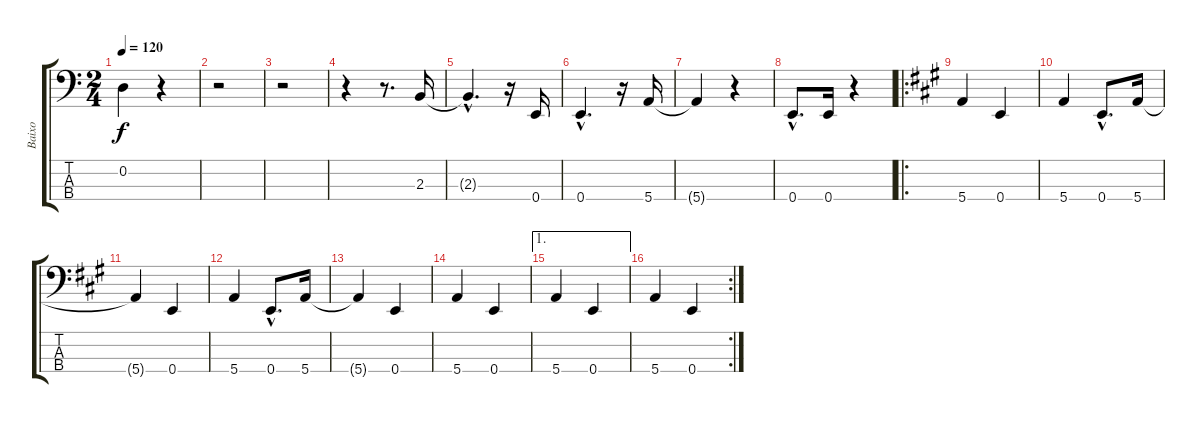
\track ("Baixo" "Baixo") {instrument electricbasspick}
\staff {score tabs}
\tuning (G2 D2 A1 E1) {hide}
\ts (2 4)
\tempo 120
\clef f4
\ks c
0.2{t}.4{dy f} r.4 |
r.2 |
r.2 |
r.4 r.8{d} 2.3.16 |
2.3{hac t}.4{d} r.16 0.4.16 |
0.4{hac}.4{d} r.16 5.4.16 |
5.4{t}.4 r.4 |
0.4{hac}.8{d} 0.4.16 r.4 |
\ro
\ks a
5.4.4 0.4.4 |
5.4.4 0.4{hac}.8{d} 5.4.16 |
5.4{t}.4 0.4.4 |
5.4.4 0.4{hac}.8{d} 5.4.16 |
5.4{t}.4 0.4.4 |
5.4.4 0.4.4 |
\ae 1
5.4.4 0.4.4 |
\rc 2
5.4.4 0.4.4
